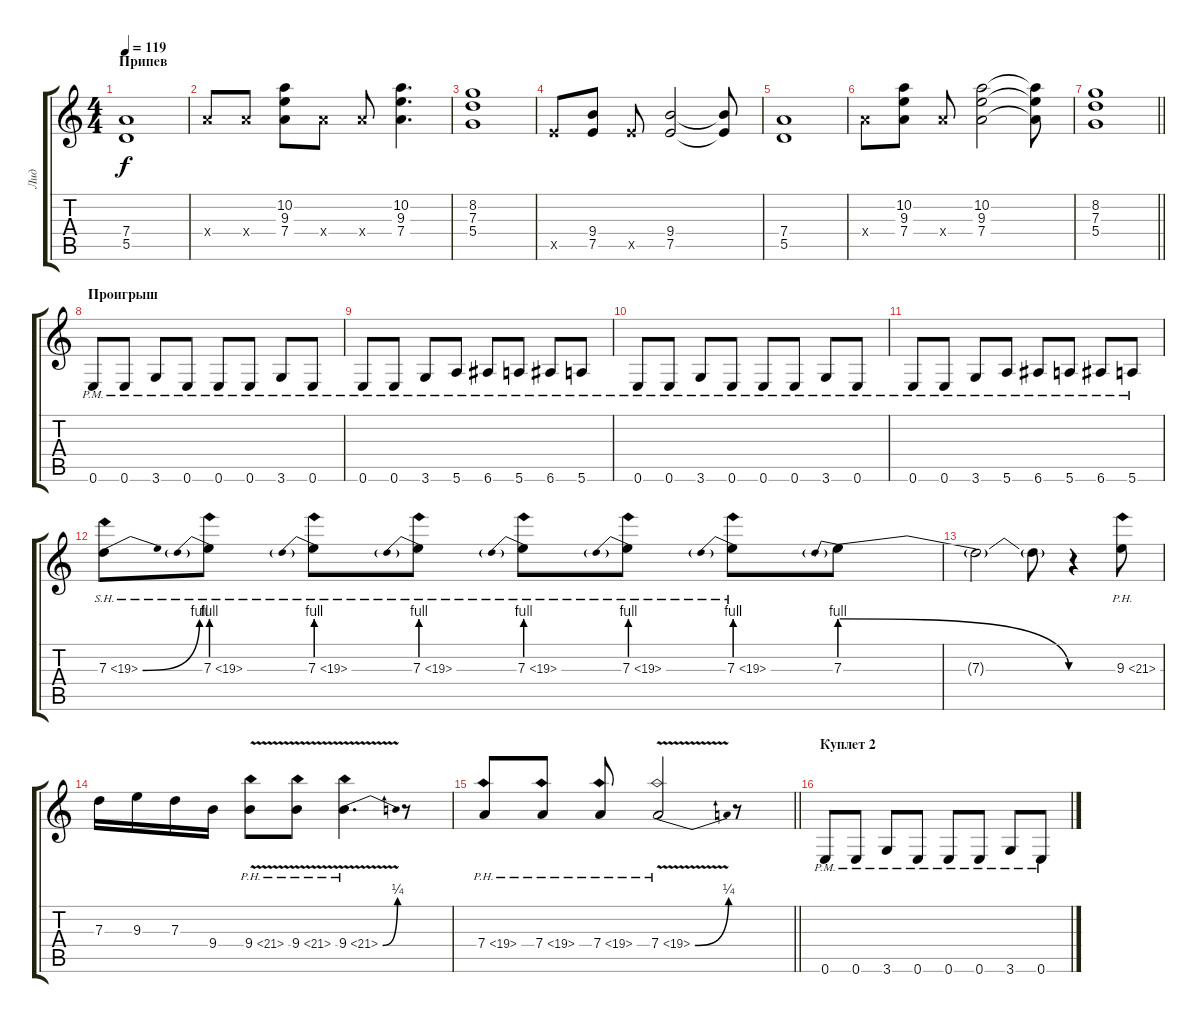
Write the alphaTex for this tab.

\track ("Лид" "Лид") {instrument overdrivenguitar}
\staff {score tabs}
\tuning (E4 B3 G3 D3 A2 E2) {hide}
\ts (4 4)
\section ("" "Припев")
\tempo 119
\clef g2
\ks c
(7.4 5.5).1{dy f} |
7.4{x}.8 7.4{x}.8 (10.2 9.3 7.4).8 7.4{x}.8 7.4{x}.8 (10.2 9.3 7.4).4{d} |
(8.2 7.3 5.4).1 |
7.5{x}.8 (9.4 7.5).8 7.5{x}.8 (9.4 7.5).2 (9.4{t} 7.5{t}).8 |
(7.4 5.5).1 |
7.4{x}.8 (10.2 9.3 7.4).8 7.4{x}.8 (10.2 9.3 7.4).2 (10.2{t} 9.3{t} 7.4{t}).8 |
\barLineRight lightlight
(8.2 7.3 5.4).1 |
\section ("" "Проигрыш")
0.6{pm}.8 0.6{pm}.8 3.6{pm}.8 0.6{pm}.8 0.6{pm}.8 0.6{pm}.8 3.6{pm}.8 0.6{pm}.8 |
0.6{pm}.8 0.6{pm}.8 3.6{pm}.8 5.6{pm}.8 6.6{pm}.8 5.6{pm}.8 6.6{pm}.8 5.6{pm}.8 |
0.6{pm}.8 0.6{pm}.8 3.6{pm}.8 0.6{pm}.8 0.6{pm}.8 0.6{pm}.8 3.6{pm}.8 0.6{pm}.8 |
0.6{pm}.8 0.6{pm}.8 3.6{pm}.8 5.6{pm}.8 6.6{pm}.8 5.6{pm}.8 6.6{pm}.8 5.6{pm}.8 |
7.3{be (bend 0 0 60 4) sh 12}.8 7.3{be (prebend 0 4 60 4) sh 12}.8 7.3{be (prebend 0 4 60 4) sh 12}.8 7.3{be (prebend 0 4 60 4) sh 12}.8 7.3{be (prebend 0 4 60 4) sh 12}.8 7.3{be (prebend 0 4 60 4) sh 12}.8 7.3{be (prebend 0 4 60 4) sh 12}.8 7.3{be (prebendrelease 0 4 60 0)}.8 |
7.3{t}.2 7.3{t}.8 r.4 9.3{ph 12}.8 |
7.3.16 9.3.16 7.3.16 9.4.16 9.4{ph 12 v}.8 9.4{ph 12 v}.8 9.4{be (bend 0 0 60 1) ph 12 v}.4{d} r.8 |
\barLineRight lightlight
7.4{ph 12}.8 7.4{ph 12}.8 7.4{ph 12}.8 7.4{be (bend 0 0 60 1) ph 12 v}.2 r.8 |
\section ("" "Куплет 2")
0.6{pm}.8 0.6{pm}.8 3.6{pm}.8 0.6{pm}.8 0.6{pm}.8 0.6{pm}.8 3.6{pm}.8 0.6{pm}.8
